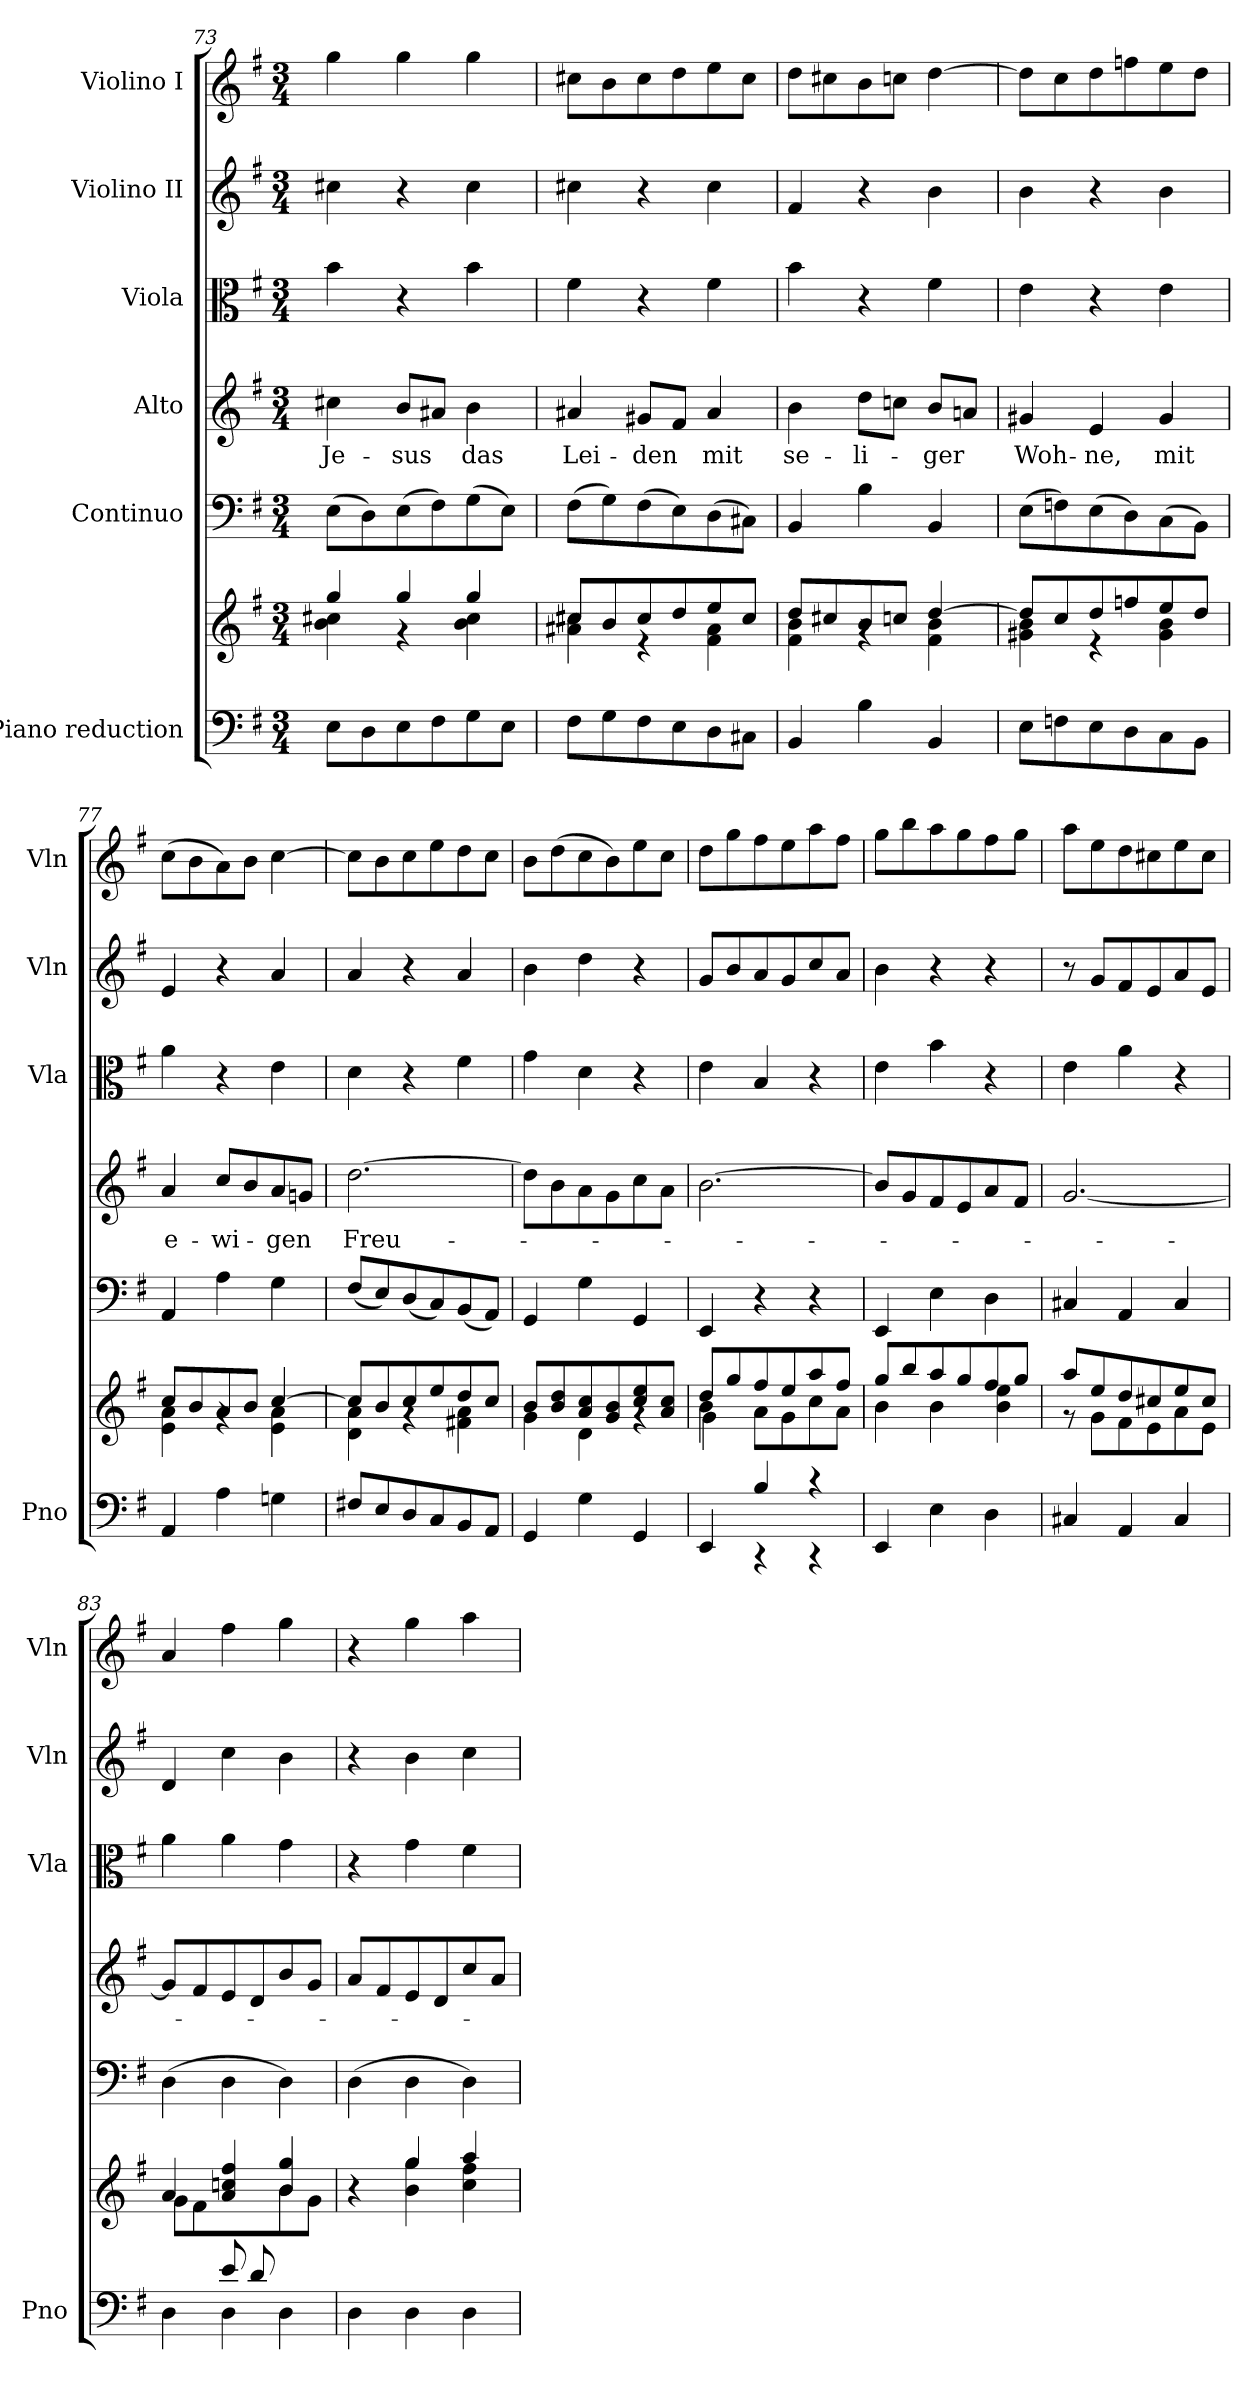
**kern	**kern	**kern	**kern	**text	**kern	**kern	**kern
*part6	*part6	*part5	*part4	*part4	*part3	*part2	*part1
*staff7	*staff6	*staff5	*staff4	*staff4	*staff3	*staff2	*staff1
*I"Piano reduction	*	*I"Continuo	*I"Alto	*	*I"Viola	*I"Violino II	*I"Violino I
*I'Pno	*	*	*	*	*I'Vla	*I'Vln	*I'Vln
*clefF4	*clefG2	*clefF4	*clefG2	*	*clefC3	*clefG2	*clefG2
*k[f#]	*k[f#]	*k[f#]	*k[f#]	*	*k[f#]	*k[f#]	*k[f#]
*M3/4	*M3/4	*M3/4	*M3/4	*	*M3/4	*M3/4	*M3/4
=73	=73	=73	=73	=73	=73	=73	=73
*	*^	*	*	*	*	*	*
!	!	!	!	!	!LO:LY:b	!	!	!
8E\L	4gg/	4b\ 4cc#X\	(>8E\L	4cc#X\	Je-	4b\	4cc#X\	4gg\
8D\	.	.	8D\)	.	.	.	.	.
!	!	!	!	!	!LO:LY:b	!	!	!
8E\	4gg/	4r	(>8E\	8b/L	-sus	4r	4r	4gg\
8F#\	.	.	8F#\)	8a#X/J	.	.	.	.
!	!	!	!	!	!LO:LY:b	!	!	!
8G\	4gg/	4b\ 4cc#\	(>8G\	4b\	das	4b\	4cc#\	4gg\
8E\J	.	.	8E\J)	.	.	.	.	.
=74	=74	=74	=74	=74	=74	=74	=74	=74
!	!	!	!	!	!LO:LY:b	!	!	!
8F#\L	8cc#X/L	4a#X\ 4cc#\	(>8F#\L	4a#X/	Lei-	4f#\	4cc#X\	8cc#X\L
8G\	8b/	.	8G\)	.	.	.	.	8b\
!	!	!	!	!	!LO:LY:b	!	!	!
8F#\	8cc#/	4r	(>8F#\	8g#X/L	-den	4r	4r	8cc#\
8E\	8dd/	.	8E\)	8f#/J	.	.	.	8dd\
!	!	!	!	!	!LO:LY:b	!	!	!
8D\	8ee/	4f#\ 4a#\	(>8D\	4a#/	mit	4f#\	4cc#\	8ee\
8C#X\J	8cc#/J	.	8C#X\J)	.	.	.	.	8cc#\J
=75	=75	=75	=75	=75	=75	=75	=75	=75
!	!	!	!	!	!LO:LY:b	!	!	!
4BB/	8dd/L	4f#\ 4b\	4BB/	4b\	se-	4b\	4f#/	8dd\L
.	8cc#X/	.	.	.	.	.	.	8cc#X\
!	!	!	!	!	!LO:LY:b	!	!	!
4B\	8b/	4rg	4B\	8dd\L	-li-	4r	4r	8b\
.	8ccn/J	.	.	8ccn\J	.	.	.	8ccn\J
!	!	!	!	!	!LO:LY:b	!	!	!
4BB/	[4dd/	4f#\ 4b\	4BB/	8b/L	-ger	4f#\	4b\	[4dd\
.	.	.	.	8an/J	.	.	.	.
=76	=76	=76	=76	=76	=76	=76	=76	=76
!	!	!	!	!	!LO:LY:b	!	!	!
8E\L	8dd/L]	4g#X\ 4b\	(>8E\L	4g#X/	Woh-	4e\	4b\	8dd\L]
8Fn\	8cc/	.	8Fn\)	.	.	.	.	8cc\
!	!	!	!	!	!LO:LY:b	!	!	!
8E\	8dd/	4r	(>8E\	4e/	-ne,	4r	4r	8dd\
8D\	8ffn/	.	8D\)	.	.	.	.	8ffn\
!	!	!	!	!	!LO:LY:b	!	!	!
8C\	8ee/	4g#\ 4b\	(>8C\	4g#/	mit	4e\	4b\	8ee\
8BB\J	8dd/J	.	8BB\J)	.	.	.	.	8dd\J
!!LO:LB:g=z
=77	=77	=77	=77	=77	=77	=77	=77	=77
!	!	!	!	!	!LO:LY:b	!	!	!
4AA/	8cc/L	4e\ 4a\	4AA/	4a/	e-	4a\	4e/	(>8cc\L
.	8b/	.	.	.	.	.	.	8b\
!	!	!	!	!	!LO:LY:b	!	!	!
4A\	8a/	4rg	4A\	8cc/L	-wi-	4r	4r	8a\)
.	8b/J	.	.	8b/	.	.	.	8b\J
!	!	!	!	!	!LO:LY:b	!	!	!
4Gn\	[4cc/	4e\ 4a\	4G\	8a/	-gen	4e\	4a/	[4cc\
.	.	.	.	8gn/J	.	.	.	.
=78	=78	=78	=78	=78	=78	=78	=78	=78
!	!	!	!	!	!LO:LY:b	!	!	!
8F#X/L	8cc/L]	4d\ 4a\	(<8F#/L	[2.dd\	Freu-	4d\	4a/	8cc\L]
8E/	8b/	.	8E/)	.	.	.	.	8b\
8D/	8cc/	4rg	(<8D/	.	.	4r	4r	8cc\
8C/	8ee/	.	8C/)	.	.	.	.	8ee\
8BB/	8dd/	4f#X\ 4a\	(<8BB/	.	.	4f#\	4a/	8dd\
8AA/J	8cc/J	.	8AA/J)	.	.	.	.	8cc\J
=79	=79	=79	=79	=79	=79	=79	=79	=79
4GG/	8b/L	4g\	4GG/	8dd\L]	.	4g\	4b\	8b\L
.	8b/ 8dd/	.	.	8b\	.	.	.	(>8dd\
4G\	8a/ 8cc/	4d\	4G\	8a\	.	4d\	4dd\	8cc\
.	8g/ 8b/	.	.	8g\	.	.	.	8b\)
4GG/	8cc/ 8ee/	4rg	4GG/	8cc\	.	4r	4r	8ee\
.	8a/ 8cc/J	.	.	8a\J	.	.	.	8cc\J
=80	=80	=80	=80	=80	=80	=80	=80	=80
*^	*	*^	*	*	*	*	*	*
4ryy	4EE/	8dd/L	4b\	4g\	4EE/	[2.b\	.	4e\	8g/L	8dd\L
.	.	8gg/	.	.	.	.	.	.	8b/	8gg\
4B/	4r	8ff#/	8a\L	2ryy	4r	.	.	4B/	8a/	8ff#\
.	.	8ee/	8g\	.	.	.	.	.	8g/	8ee\
4r	4r	8aa/	8cc\	.	4r	.	.	4r	8cc/	8aa\
.	.	8ff#/J	8a\J	.	.	.	.	.	8a/J	8ff#\J
*v	*v	*	*	*	*	*	*	*	*	*
*	*	*v	*v	*	*	*	*	*	*
=81	=81	=81	=81	=81	=81	=81	=81	=81
4EE/	8gg/L	4b\	4EE/	8b/L]	.	4e\	4b\	8gg\L
.	8bb/	.	.	8g/	.	.	.	8bb\
4E\	8aa/	4b\	4E\	8f#/	.	4b\	4r	8aa\
.	8gg/	.	.	8e/	.	.	.	8gg\
4D\	8ff#/	4b\ 4ee\	4D\	8a/	.	4r	4r	8ff#\
.	8gg/J	.	.	8f#/J	.	.	.	8gg\J
=82	=82	=82	=82	=82	=82	=82	=82	=82
4C#X/	8aa/L	8r	4C#X/	[2.g/	.	4e\	8r	8aa\L
.	8ee/	8g\L	.	.	.	.	8g/L	8ee\
4AA/	8dd/	8f#\	4AA/	.	.	4a\	8f#/	8dd\
.	8cc#X/	8e\	.	.	.	.	8e/	8cc#X\
4C#/	8ee/	8a\	4C#/	.	.	4r	8a/	8ee\
.	8cc#/J	8e\J	.	.	.	.	8e/J	8cc#\J
=83	=83	=83	=83	=83	=83	=83	=83	=83
*^	*	*	*	*	*	*	*	*
4ryy	4D\	4a/	8g\L	(>4D\	8g/L]	.	4a\	4d/	4a/
.	.	.	8f#\	.	8f#/	.	.	.	.
8e/	4D\	4a/ 4ccn/ 4ff#/	4ryy	4D\	8e/	.	4a\	4cc\	4ff#\
8d/	.	.	.	.	8d/	.	.	.	.
4ryy	4D\	4b/ 4gg/	8b\	4D\)	8b/	.	4g\	4b\	4gg\
.	.	.	8g\J	.	8g/J	.	.	.	.
*v	*v	*	*	*	*	*	*	*	*
!!LO:PB:g=z
=84	=84	=84	=84	=84	=84	=84	=84	=84
4D\	4r	4ryy	(>4D\	8a/L	.	4r	4r	4r
.	.	.	.	8f#/	.	.	.	.
4D\	4gg/	4b\ 4gg\	4D\	8e/	.	4g\	4b\	4gg\
.	.	.	.	8d/	.	.	.	.
4D\	4aa/	4cc\ 4ff#\	4D\)	8cc/	.	4f#\	4cc\	4aa\
.	.	.	.	8a/J	.	.	.	.
*	*v	*v	*	*	*	*	*	*
=	=	=	=	=	=	=	=
*-	*-	*-	*-	*-	*-	*-	*-
